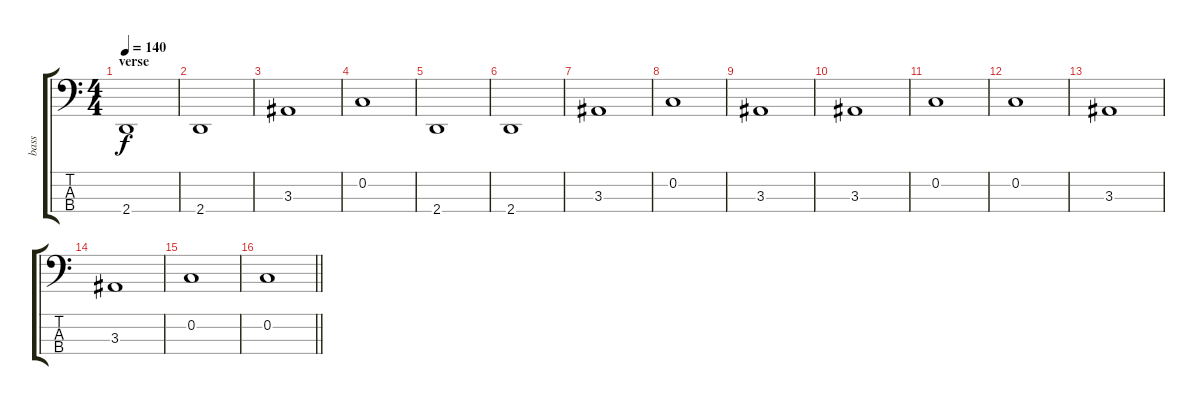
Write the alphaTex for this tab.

\track ("bass" "bass") {instrument electricbassfinger}
\staff {score tabs}
\tuning (F2 C2 G1 C1) {hide}
\ts (4 4)
\section ("" "verse")
\tempo 140
\clef f4
\ks c
2.4.1{dy f} |
2.4.1 |
3.3.1 |
0.2.1 |
2.4.1 |
2.4.1 |
3.3.1 |
0.2.1 |
3.3.1 |
3.3.1 |
0.2.1 |
0.2.1 |
3.3.1 |
3.3.1 |
0.2.1 |
\barLineRight lightlight
0.2.1
